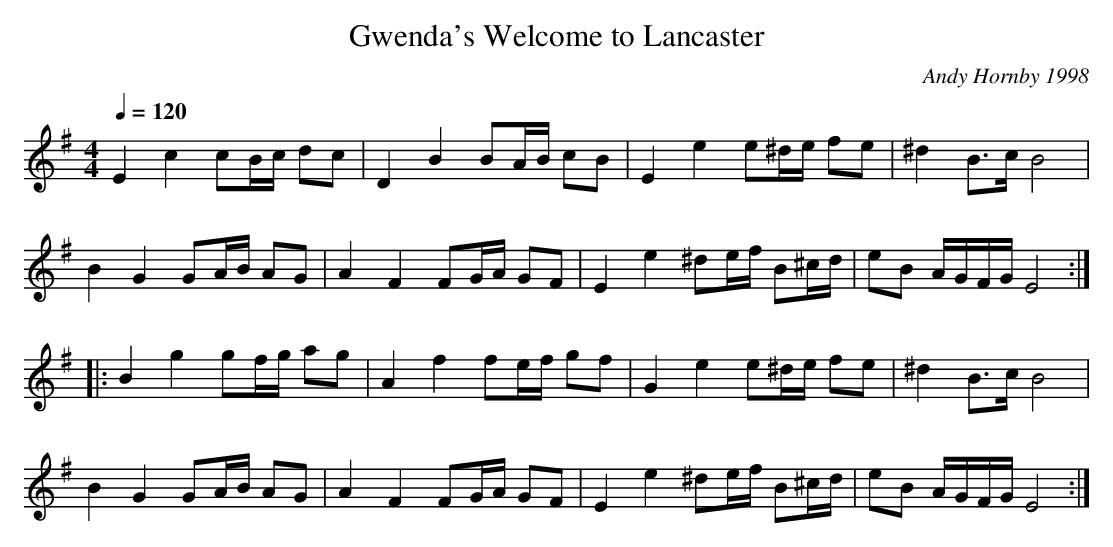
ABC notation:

X:1
T:Gwenda's Welcome to Lancaster
C:Andy Hornby 1998
L:1/8
M:4/4
Q:1/4=120
K:G major
E2c2cB/2c/2 dc|D2B2BA/2B/2 cB|E2e2e^d/2e/2 fe|^d2B3/2c/2 B4|
B2G2GA/2B/2 AG|A2F2FG/2A/2 GF|E2e2^de/2f/2 B^c/2d/2|eB A/2G/2F/2G/2 E4:|
|:B2g2gf/2g/2 ag|A2f2fe/2f/2 gf|G2e2e^d/2e/2 fe|^d2B3/2c/2 B4|
B2G2GA/2B/2 AG|A2F2FG/2A/2 GF|E2e2^de/2f/2 B^c/2d/2|eB A/2G/2F/2G/2 E4:|
